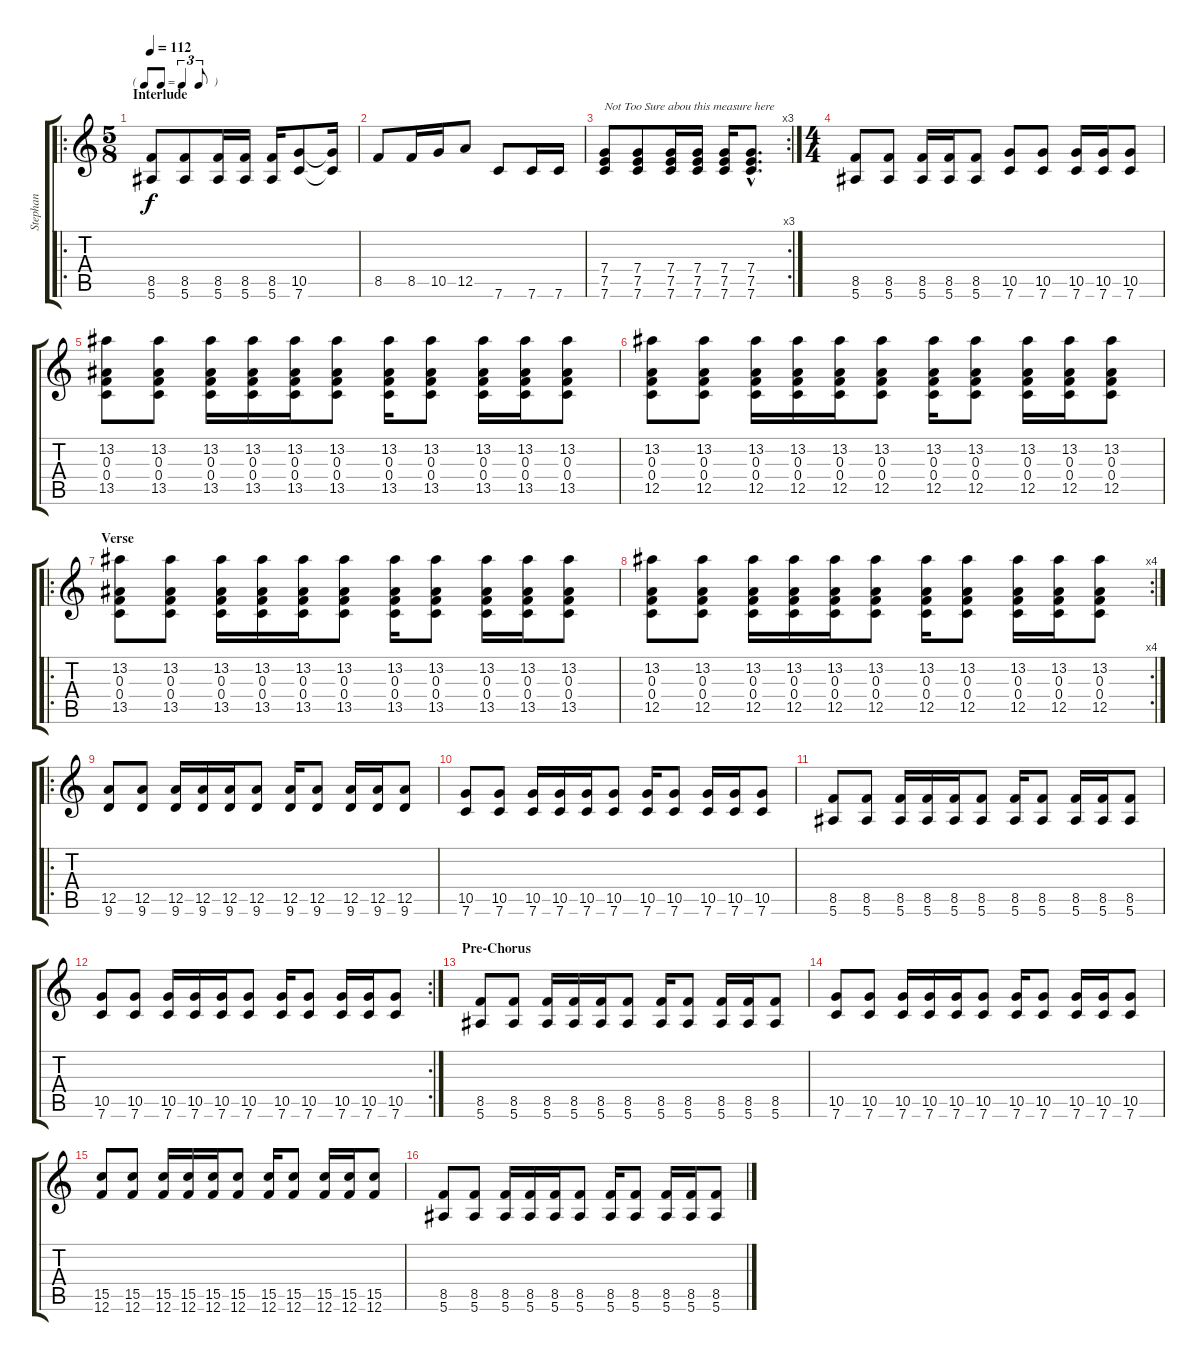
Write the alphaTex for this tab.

\track ("Stephan" "Stephan") {instrument distortionguitar}
\staff {score tabs}
\tuning (E4 A3 F3 C3 A2 F2) {hide}
\ro
\ts (5 8)
\tf triplet8th
\section ("" "Interlude")
\tempo 112
\clef g2
\ks c
(8.5 5.6).8{dy f} (8.5 5.6).8 (8.5 5.6).16 (8.5 5.6).16 (8.5 5.6).16 (10.5 7.6).8 (10.5{t} 7.6{t}).16 |
8.5.8 8.5.16 10.5.16 12.5.8 7.6.8 7.6.16 7.6.16 |
\rc 3
(7.4 7.5 7.6).8{txt "Not Too Sure abou this measure here"} (7.4 7.5 7.6).8 (7.4 7.5 7.6).16 (7.4 7.5 7.6).16 (7.4 7.5 7.6).16 (7.4{hac} 7.5{hac} 7.6{hac}).8{d} |
\ts (4 4)
(8.5 5.6).8 (8.5 5.6).8 (8.5 5.6).16 (8.5 5.6).16 (8.5 5.6).8 (10.5 7.6).8 (10.5 7.6).8 (10.5 7.6).16 (10.5 7.6).16 (10.5 7.6).8 |
(13.2 0.3 0.4 13.5).8{instrument acousticguitarsteel} (13.2 0.3 0.4 13.5).8 (13.2 0.3 0.4 13.5).16 (13.2 0.3 0.4 13.5).16 (13.2 0.3 0.4 13.5).16 (13.2 0.3 0.4 13.5).8 (13.2 0.3 0.4 13.5).16 (13.2 0.3 0.4 13.5).8 (13.2 0.3 0.4 13.5).16 (13.2 0.3 0.4 13.5).16 (13.2 0.3 0.4 13.5).8 |
(13.2 0.3 0.4 12.5).8 (13.2 0.3 0.4 12.5).8 (13.2 0.3 0.4 12.5).16 (13.2 0.3 0.4 12.5).16 (13.2 0.3 0.4 12.5).16 (13.2 0.3 0.4 12.5).8 (13.2 0.3 0.4 12.5).16 (13.2 0.3 0.4 12.5).8 (13.2 0.3 0.4 12.5).16 (13.2 0.3 0.4 12.5).16 (13.2 0.3 0.4 12.5).8 |
\ro
\section ("" "Verse")
(13.2 0.3 0.4 13.5).8 (13.2 0.3 0.4 13.5).8 (13.2 0.3 0.4 13.5).16 (13.2 0.3 0.4 13.5).16 (13.2 0.3 0.4 13.5).16 (13.2 0.3 0.4 13.5).8 (13.2 0.3 0.4 13.5).16 (13.2 0.3 0.4 13.5).8 (13.2 0.3 0.4 13.5).16 (13.2 0.3 0.4 13.5).16 (13.2 0.3 0.4 13.5).8 |
\rc 4
(13.2 0.3 0.4 12.5).8 (13.2 0.3 0.4 12.5).8 (13.2 0.3 0.4 12.5).16 (13.2 0.3 0.4 12.5).16 (13.2 0.3 0.4 12.5).16 (13.2 0.3 0.4 12.5).8 (13.2 0.3 0.4 12.5).16 (13.2 0.3 0.4 12.5).8 (13.2 0.3 0.4 12.5).16 (13.2 0.3 0.4 12.5).16 (13.2 0.3 0.4 12.5).8 |
\ro
(12.5 9.6).8{instrument distortionguitar} (12.5 9.6).8 (12.5 9.6).16 (12.5 9.6).16 (12.5 9.6).16 (12.5 9.6).8 (12.5 9.6).16 (12.5 9.6).8 (12.5 9.6).16 (12.5 9.6).16 (12.5 9.6).8 |
(10.5 7.6).8 (10.5 7.6).8 (10.5 7.6).16 (10.5 7.6).16 (10.5 7.6).16 (10.5 7.6).8 (10.5 7.6).16 (10.5 7.6).8 (10.5 7.6).16 (10.5 7.6).16 (10.5 7.6).8 |
(8.5 5.6).8 (8.5 5.6).8 (8.5 5.6).16 (8.5 5.6).16 (8.5 5.6).16 (8.5 5.6).8 (8.5 5.6).16 (8.5 5.6).8 (8.5 5.6).16 (8.5 5.6).16 (8.5 5.6).8 |
\rc 2
(10.5 7.6).8 (10.5 7.6).8 (10.5 7.6).16 (10.5 7.6).16 (10.5 7.6).16 (10.5 7.6).8 (10.5 7.6).16 (10.5 7.6).8 (10.5 7.6).16 (10.5 7.6).16 (10.5 7.6).8 |
\section ("" "Pre-Chorus")
(8.5 5.6).8 (8.5 5.6).8 (8.5 5.6).16 (8.5 5.6).16 (8.5 5.6).16 (8.5 5.6).8 (8.5 5.6).16 (8.5 5.6).8 (8.5 5.6).16 (8.5 5.6).16 (8.5 5.6).8 |
(10.5 7.6).8 (10.5 7.6).8 (10.5 7.6).16 (10.5 7.6).16 (10.5 7.6).16 (10.5 7.6).8 (10.5 7.6).16 (10.5 7.6).8 (10.5 7.6).16 (10.5 7.6).16 (10.5 7.6).8 |
(15.5 12.6).8 (15.5 12.6).8 (15.5 12.6).16 (15.5 12.6).16 (15.5 12.6).16 (15.5 12.6).8 (15.5 12.6).16 (15.5 12.6).8 (15.5 12.6).16 (15.5 12.6).16 (15.5 12.6).8 |
(8.5 5.6).8 (8.5 5.6).8 (8.5 5.6).16 (8.5 5.6).16 (8.5 5.6).16 (8.5 5.6).8 (8.5 5.6).16 (8.5 5.6).8 (8.5 5.6).16 (8.5 5.6).16 (8.5 5.6).8
